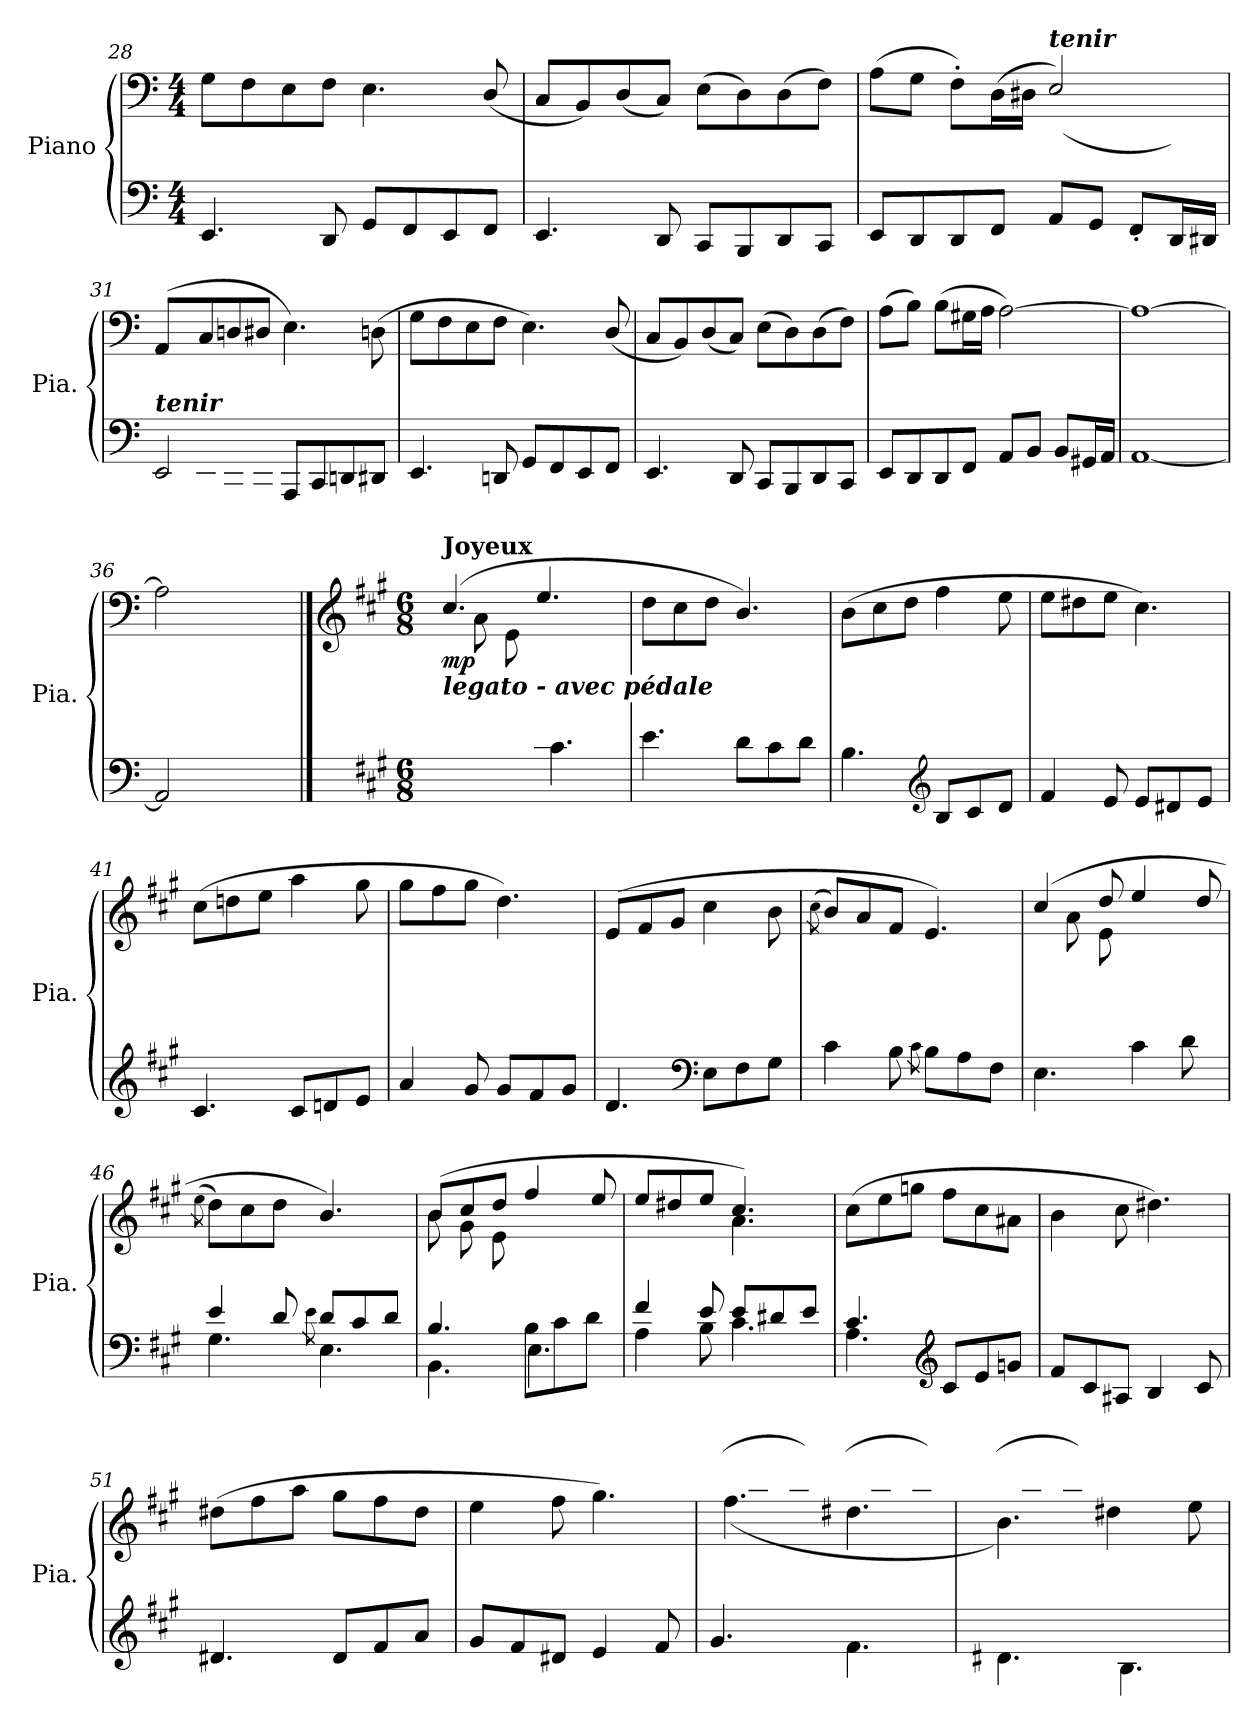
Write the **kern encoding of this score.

**kern	**kern	**dynam
*part1	*part1	*part1
*staff2	*staff1	*staff1/2
*I"Piano	*	*
*I'Pia.	*	*
!!LO:LB:g=z
*clefF4	*clefF4	*
*k[]	*k[]	*
*M4/4	*M4/4	*
=28	=28	=28
4.EE/	8G\L	.
.	8F\	.
.	8E\	.
8DD/	8F\J	.
8GG/L	4.E\	.
8FF/	.	.
8EE/	.	.
8FF/J	(8D/	.
=29	=29	=29
4.EE/	8C/L	.
.	8BB/)	.
.	(8D/	.
8DD/	8C/J)	.
8CC/L	(8E\L	.
8BBB/	8D\)	.
8DD/	(8D\	.
8CC/J	8F\J)	.
=30	=30	=30
*	*^	*
8EE/L	(>8A\L	2ryy	.
8DD/	8G\J	.	.
8DD/	8F'\L)	.	.
8FF/J	(16D\L	.	.
.	16D#X\JJ	.	.
!	!LO:TX:a:Bi:t=tenir	!	!
8AA/L	2E/)	(8E\Lyy	.
8GG/J	.	8D#\	.
8FF'/L	.	8C\	.
16DD/L	.	8BB\J)	.
16DD#X/JJ	.	.	.
*	*v	*v	*
=31	=31	=31
*^	*	*
!LO:TX:a:Bi:t=tenir	!	!	!
2EE/	8EE\Lyy	(8AA/L	.
.	8DD#X\	8C/	.
.	8CC\	8Dn/	.
.	8BBB\J	8D#X/J	.
8AAA/L	2ryy	4.E\)	.
8CC/	.	.	.
8DDn/	.	.	.
8DD#X/J	.	(8Dn\	.
*v	*v	*	*
!!LO:LB:g=z
=32	=32	=32
4.EE/	8G\L	.
.	8F\	.
.	8E\	.
8DDn/	8F\J	.
8GG/L	4.E\)	.
8FF/	.	.
8EE/	.	.
8FF/J	(8D/	.
=33	=33	=33
4.EE/	8C/L	.
.	8BB/)	.
.	(8D/	.
8DD/	8C/J)	.
8CC/L	(8E\L	.
8BBB/	8D\)	.
8DD/	(8D\	.
8CC/J	8F\J)	.
=34	=34	=34
8EE/L	(8A\L	.
8DD/	8B\J)	.
8DD/	(8B\L	.
8FF/J	16G#X\L	.
.	16A\JJ	.
8AA/L	[2A\)	.
8BB/J	.	.
8BB/L	.	.
16GG#X/L	.	.
16AA/JJ	.	.
=35	=35	=35
[1AA	1A_	.
=36	=36	=36
2AA/]	2A\]	.
2r;<yy	2ryy	.
!!LO:PB:g=z
==37	==37	==37
*	*clefG2	*
*k[f#c#g#]	*k[f#c#g#]	*
*M6/8	*M6/8	*
*	*MM111	*
*^	*^	*
!	!	!LO:TX:a:B:t=Joyeux	!	!
!LO:TX:a:Bi:t=legato - avec pédale	!	!	!	!
!	!	!	!	!LO:DY:b
4.ryy	4.ryy	(4.cc#/	(8cc#\Lyy	mp
.	.	.	8a\	.
.	.	.	8e\	.
8c#/	4.c#\	4.ee/	4.ryy	.
8A/	.	.	.	.
8E/J)	.	.	.	.
*v	*v	*	*	*
*	*v	*v	*
=38	=38	=38
4.e\	8dd\L	.
.	8cc#\	.
.	8dd\J	.
8d\L	4.b/)	.
8c#\	.	.
8d\J	.	.
=39	=39	=39
4.B\	(8b\L	.
.	8cc#\	.
.	8dd\J	.
*clefG2	*	*
8B/L	4ff#\	.
8c#/	.	.
8d/J	8ee\	.
=40	=40	=40
4f#/	8ee\L	.
.	8dd#X\	.
8e/	8ee\J	.
8e/L	4.cc#\)	.
8d#X/	.	.
8e/J	.	.
=41	=41	=41
4.c#/	(8cc#\L	.
.	8ddn\	.
.	8ee\J	.
8c#/L	4aa\	.
8dn/	.	.
8e/J	8gg#\	.
!!LO:LB:g=z
=42	=42	=42
4a/	8gg#\L	.
.	8ff#\	.
8g#/	8gg#\J	.
8g#/L	4.dd\)	.
8f#/	.	.
8g#/J	.	.
=43	=43	=43
4.d/	(8e/L	.
.	8f#/	.
.	8g#/J	.
*clefF4	*	*
8E\L	4cc#\	.
8F#\	.	.
8G#\J	8b\	.
=44	=44	=44
.	(8qcc#\	.
4c#\	8b/L)	.
.	8a/	.
8B\	8f#/J	.
8qc#\	.	.
8B\L	4.e/)	.
8A\	.	.
8F#\J	.	.
=45	=45	=45
*^	*^	*
4.ryy	4.E\	(4cc#/	(8cc#\Lyy	.
.	.	.	8a\	.
.	.	8dd/	8e\	.
8c#/yy	4c#\	4ee/	4.ryy	.
8A/	.	.	.	.
8E/J	8d\	8dd/	.	.
*	*	*v	*v	*
=46	=46	=46	=46
.	.	(8qee\	.
4e/	4.G#\	8dd\L)	.
.	.	8cc#\	.
8d/	.	8dd\J	.
8qe\	.	.	.
8d/L	4.E\)	4.b/)	.
8c#/	.	.	.
8d/J	.	.	.
!!LO:LB:g=z
=47	=47	=47	=47
*	*^	*^	*
4.ryy	4.B/	4.BB\	((8b/L	8b\L	.
.	.	.	8cc#/	8g#\	.
.	.	.	8dd/J	8e\	.
8B/yy	8B\L	4.E\	4ff#/	4.ryy	.
8G#/	8c#\	.	.	.	.
8E/J)	8d\J	.	8ee/	.	.
*	*v	*v	*	*	*
=48	=48	=48	=48	=48
4f#/	4A\	8ee/L	4.ryy	.
.	.	8dd#X/	.	.
8e/	8B\	8ee/J	.	.
8e/L	4.c#\	4.cc#/)	4.a\	.
8d#X/	.	.	.	.
8e/J	.	.	.	.
*	*	*v	*v	*
=49	=49	=49	=49
4.c#/	4.A\	(8cc#\L	.
.	.	8ee\	.
.	.	8ggn\J	.
*clefG2	*	*	*
8c#/L	4.ryy	8ff#\L	.
8e/	.	8cc#\	.
8gn/J	.	8a#X\J	.
*v	*v	*	*
=50	=50	=50
8f#/L	4b\	.
8c#/	.	.
8A#X/J	8cc#\	.
4B/	4.dd#X\)	.
8c#/	.	.
=51	=51	=51
4.d#X/	(8dd#X\L	.
.	8ff#\	.
.	8aa\J	.
8d#/L	8gg#\L	.
8f#/	8ff#\	.
8a/J	8dd#\J	.
!!LO:LB:g=z
=52	=52	=52
8g#/L	4ee\	.
8f#/	.	.
8d#X/J	8ff#\	.
4e/	4.gg#\)	.
8f#/	.	.
=53	=53	=53
*^	*^	*
4.g#/	4.ryy	(8ff#/Lyy	(4.ff#\	.
.	.	8bb'/	.	.
.	.	8bb'/J)	.	.
8f#/Lyy	4.f#\	(8dd#X/Lyy	4.dd#\	.
8b'/	.	8bb'/	.	.
8b'/J	.	8bb'/J)	.	.
=54	=54	=54	=54	=54
8d#X/Lyy	4.d#\	(8b/Lyy	4.b\)	.
8b'/	.	8bb'/	.	.
8b'/J	.	8bb'/J)	.	.
8B/Lyy	4.B\	4dd#X\	4.ryy	.
8b'/	.	.	.	.
8b'/J	.	8ee\	.	.
*v	*v	*	*	*
*	*v	*v	*
=	=	=
*-	*-	*-
